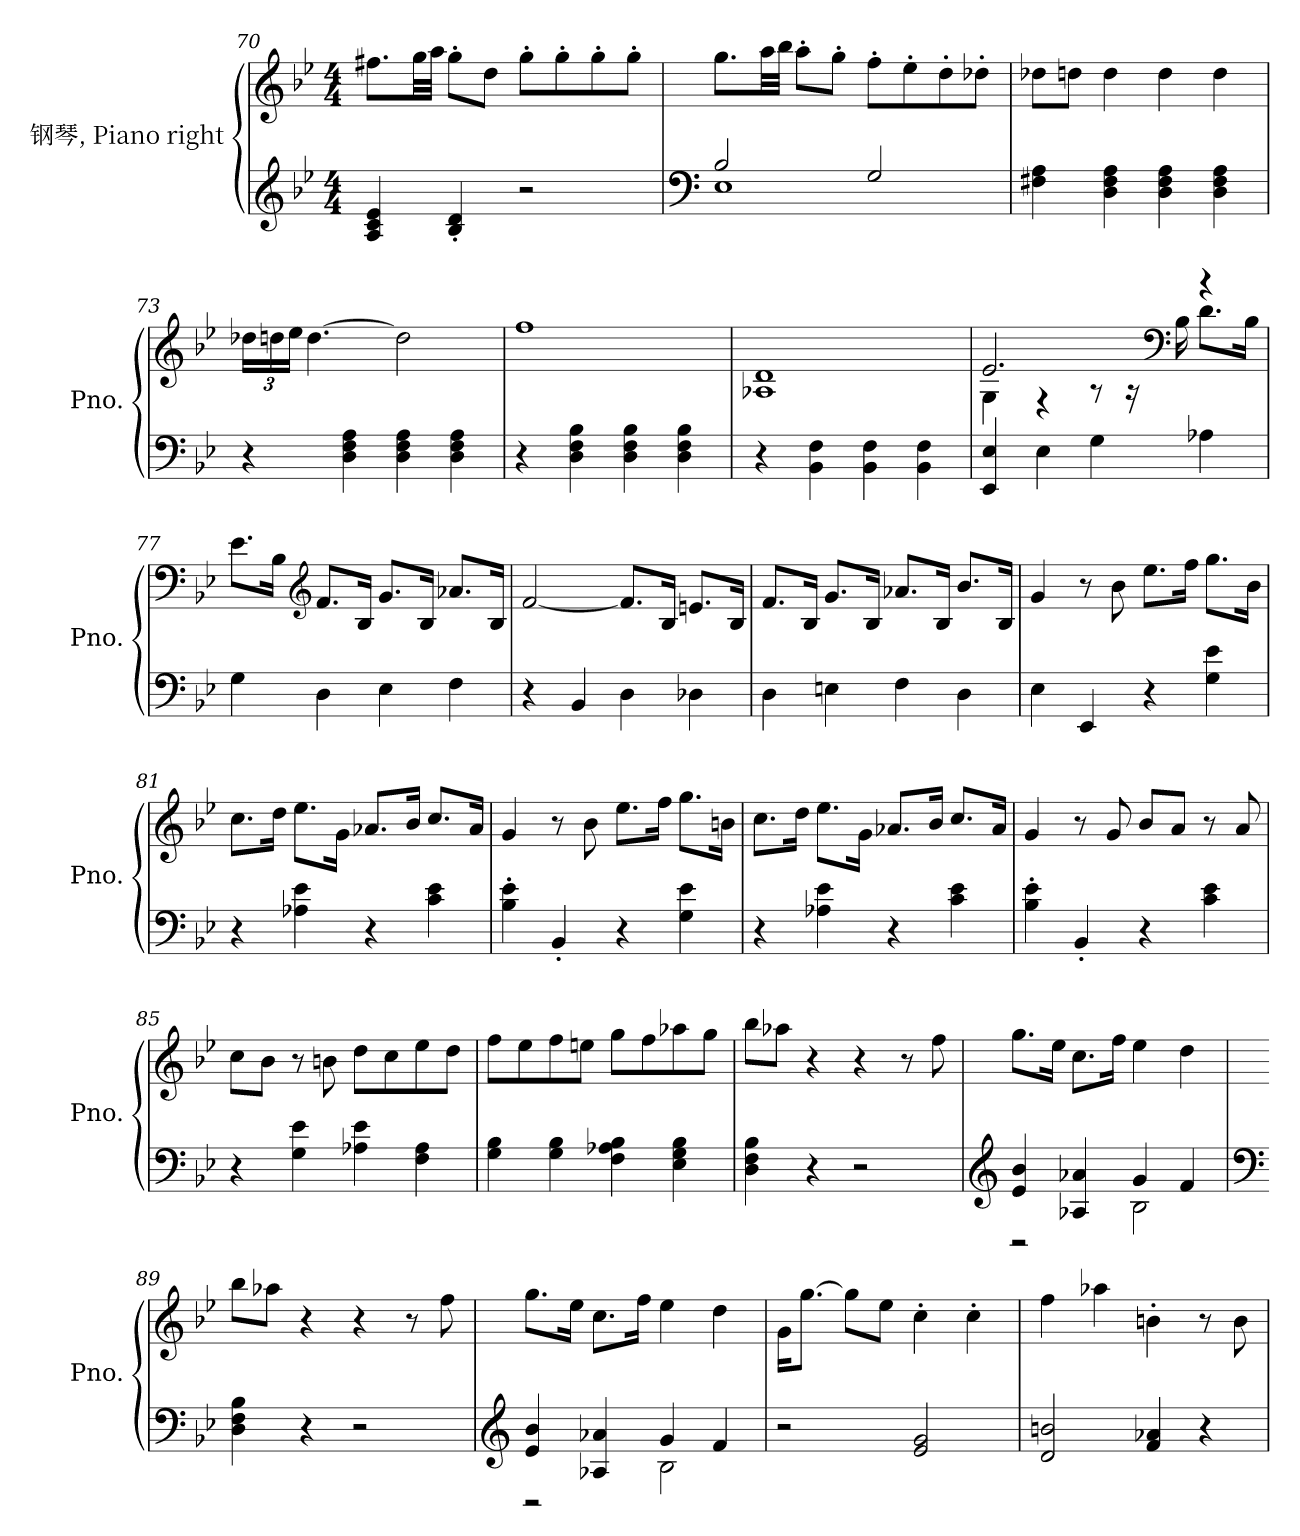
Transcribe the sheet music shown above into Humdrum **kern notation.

**kern	**kern
*part1	*part1
*staff2	*staff1
*I"钢琴, Piano right	*
*I'Pno.	*
*clefG2	*clefG2
*k[b-e-]	*k[b-e-]
*M4/4	*M4/4
*MM156	*MM156
=70	=70
4A/ 4c/ 4e-/	8.ff#X\L
.	32gg\LL
.	32aa\JJJ
4B-/' 4d/'	8gg'\L
.	8dd\J
2r	8gg'\L
.	8gg'\
.	8gg'\
.	8gg'\J
=71	=71
*clefF4	*
*	*MM144
*^	*
2B-/	1E-	8.gg\L
.	.	32aa\LL
.	.	32bb-\JJJ
.	.	8aa'\L
.	.	8gg'\J
*	*	*MM154
2G/	.	8ff'\L
.	.	8ee-'\
.	.	8dd'\
.	.	8dd-X'\J
*v	*v	*
!!LO:LB:g=z
=72	=72
4F#X\ 4A\	8dd-X\L
.	8ddn\J
*	*MM152
4D\ 4F#\ 4A\	4dd\
*	*MM151
4D\ 4F#\ 4A\	4dd\
*	*MM147
4D\ 4F#\ 4A\	4dd\
=73	=73
*	*Xbrackettup
4r	24dd-X\LL
.	24ddn\
.	24ee-\JJ
*	*MM154
.	[4.dd\
4D\ 4F\ 4A\	.
4D\ 4F\ 4A\	2dd\]
4D\ 4F\ 4A\	.
=74	=74
*	*MM154
4r	1ff
4D\ 4F\ 4B-\	.
4D\ 4F\ 4B-\	.
4D\ 4F\ 4B-\	.
=75	=75
*	*MM154
4r	1A-X 1d
4BB-\ 4F\	.
4BB-\ 4F\	.
4BB-\ 4F\	.
=76	=76
*	*^
4EE-/ 4E-/	2.e-/	4G\
*	*MM165	*
4E-\	.	4r
4G\	.	8r
.	.	16r
*	*clefF4	*
.	.	16B-\
*	*MM163	*
4A-X\	4r	8.d\L
.	.	16B-\Jk
*	*v	*v
!!LO:LB:g=z
=77	=77
4G\	8.e-\L
.	16B-\Jk
*	*clefG2
*	*MM165
4D\	8.f/L
.	16B-/Jk
4E-\	8.g/L
*	*MM161
.	16B-/Jk
*	*MM156
4F\	8.a-X/L
.	16B-/Jk
=78	=78
*	*MM158
4r	[2f/
4BB-/	.
4D\	8.f/L]
.	16B-/Jk
*	*MM163
4D-X\	8.en/L
.	16B-/Jk
=79	=79
4D\	8.f/L
.	16B-/Jk
*	*MM165
4En\	8.g/L
.	16B-/Jk
4F\	8.a-X/L
.	16B-/Jk
*	*MM153
4D\	8.b-/L
.	16B-/Jk
=80	=80
4E-\	4g/
4EE-/	8r
.	8b-\
4r	8.ee-\L
.	16ff\Jk
*	*MM159
4G\ 4e-\	8.gg\L
*	*MM165
.	16b-\Jk
!!LO:LB:g=z
=81	=81
4r	8.cc\L
.	16dd\Jk
*	*MM160
4A-X\ 4e-\	8.ee-\L
*	*MM165
.	16g\Jk
4r	8.a-X/L
.	16b-/Jk
*	*MM163
4c\ 4e-\	8.cc/L
*	*MM158
.	16a-/Jk
=82	=82
*	*MM165
4B-\' 4e-\'	4g/
4BB-'/	8r
.	8b-\
4r	8.ee-\L
.	16ff\Jk
*	*MM161
4G\ 4e-\	8.gg\L
*	*MM167
.	16bn\Jk
=83	=83
4r	8.cc\L
.	16dd\Jk
*	*MM160
4A-X\ 4e-\	8.ee-\L
*	*MM165
.	16g\Jk
4r	8.a-X/L
.	16b-/Jk
*	*MM162
4c\ 4e-\	8.cc/L
*	*MM158
.	16a-/Jk
=84	=84
4B-\' 4e-\'	4g/
4BB-'/	8r
*	*MM164
.	8g/
*	*MM161
4r	8b-/L
.	8a/J
*	*MM158
4c\ 4e-\	8r
*	*MM164
.	8a/
!!LO:LB:g=z
=85	=85
*	*MM161
4r	8cc\L
.	8b-\J
*	*MM158
4G\ 4e-\	8r
*	*MM164
.	8bn\
4A-X\ 4e-\	8dd\L
.	8cc\
4F\ 4A-\	8ee-\
.	8dd\J
=86	=86
4G\ 4B-\	8ff\L
.	8ee-\
4G\ 4B-\	8ff\
.	8een\J
4F\ 4A-X\ 4B-\	8gg\L
.	8ff\
4E-\ 4G\ 4B-\	8aa-X\
.	8gg\J
=87	=87
*	*MM162
4D\ 4F\ 4B-\	8bb-\L
.	8aa-X\J
*	*MM164
4r	4r
2r	4r
.	8r
.	8ff\
=88	=88
*clefG2	*
*^	*
4e-/ 4b-/	2r	8.gg\L
.	.	16ee-\Jk
4A-X/ 4a-X/	.	8.cc\L
.	.	16ff\Jk
*	*	*MM162
4g/	2B-\	4ee-\
*	*	*MM154
4f/	.	4dd\
*v	*v	*
=89	=89
*clefF4	*
*	*MM161
4D\ 4F\ 4B-\	8bb-\L
.	8aa-X\J
*	*MM164
4r	4r
2r	4r
.	8r
.	8ff\
!!LO:LB:g=z
=90	=90
*clefG2	*
*^	*
4e-/ 4b-/	2r	8.gg\L
.	.	16ee-\Jk
4A-X/ 4a-X/	.	8.cc\L
.	.	16ff\Jk
*	*	*MM162
4g/	2B-\	4ee-\
*	*	*MM156
4f/	.	4dd\
*v	*v	*
=91	=91
2r	16g\KL
.	[8.gg\J
*	*MM161
.	8gg\L]
.	8ee-\J
2e-/ 2g/	4cc'\
*	*MM157
.	4cc'\
=92	=92
*	*MM163
2d/ 2bn/	4ff\
*	*MM158
.	4aa-X\
4f/ 4a-X/	4bn'\
4r	8r
*	*MM164
.	8b\
=	=
*-	*-
